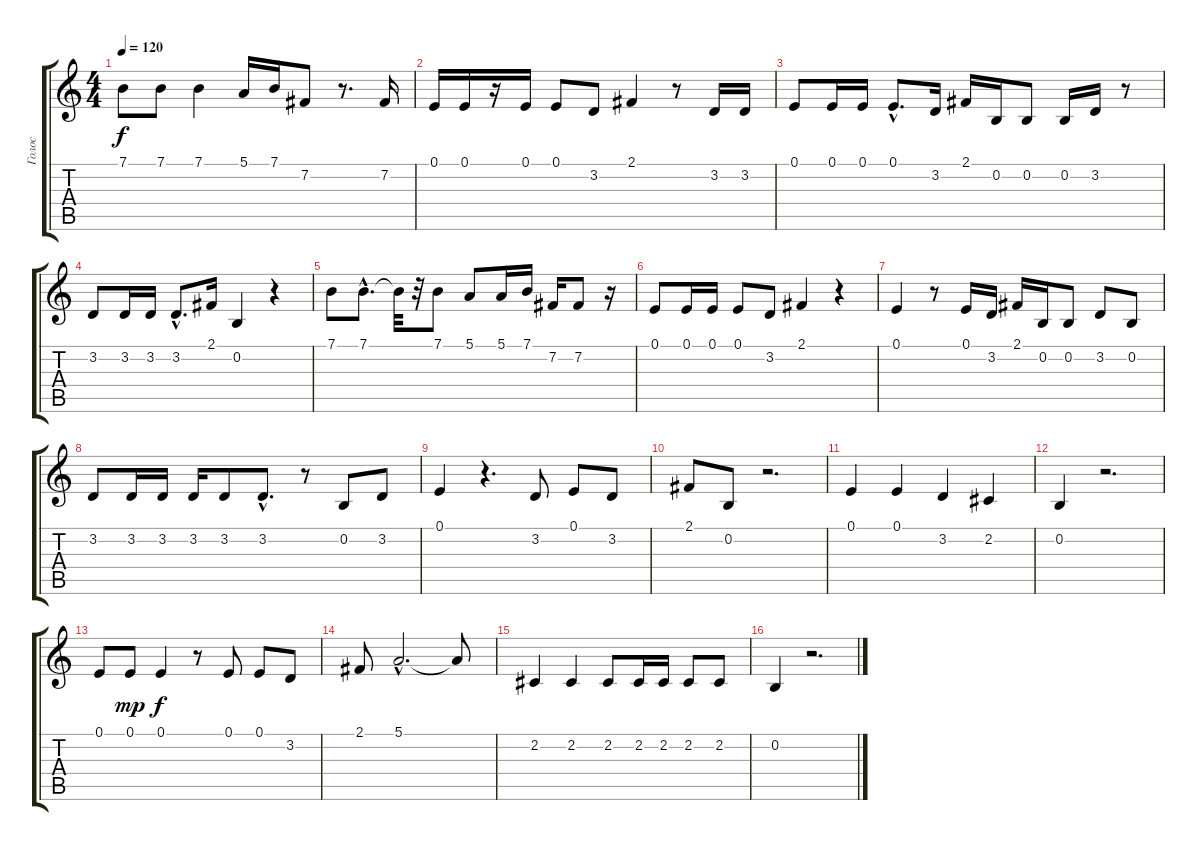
\track ("Голос" "Голос") {instrument acousticgrandpiano}
\staff {score tabs}
\tuning (E4 B3 G3 D3 A2 E2) {hide}
\ts (4 4)
\tempo 120
\clef g2
\ks c
7.1.8{dy f} 7.1.8 7.1.4 5.1.16 7.1.16 7.2.8 r.8{d} 7.2.16 |
0.1.16 0.1.16 r.16 0.1.16 0.1.8 3.2.8 2.1.4 r.8 3.2.16 3.2.16 |
0.1.8 0.1.16 0.1.16 0.1{hac}.8{d} 3.2.16 2.1.16 0.2.16 0.2.8 0.2.16 3.2.16 r.8 |
3.2.8 3.2.16 3.2.16 3.2{hac}.8{d} 2.1.16 0.2.4 r.4 |
7.1.8 7.1{hac}.8{d} 7.1{t}.32 r.32 7.1.8 5.1.8 5.1.16 7.1.16 7.2.16 7.2.8 r.16 |
0.1.8 0.1.16 0.1.16 0.1.8 3.2.8 2.1.4 r.4 |
0.1.4 r.8 0.1.16 3.2.16 2.1.16 0.2.16 0.2.8 3.2.8 0.2.8 |
3.2.8 3.2.16 3.2.16 3.2.16 3.2.8 3.2{hac}.8{d} r.8 0.2.8 3.2.8 |
0.1.4 r.4{d} 3.2.8 0.1.8 3.2.8 |
2.1.8 0.2.8 r.2{d} |
0.1.4 0.1.4 3.2.4 2.2.4 |
0.2.4 r.2{d} |
0.1.8 0.1.8{dy mp} 0.1.4{dy f} r.8 0.1.8 0.1.8 3.2.8 |
2.1.8 5.1{hac}.2{d} 5.1{t}.8 |
2.2.4 2.2.4 2.2.8 2.2.16 2.2.16 2.2.8 2.2.8 |
0.2.4 r.2{d}
